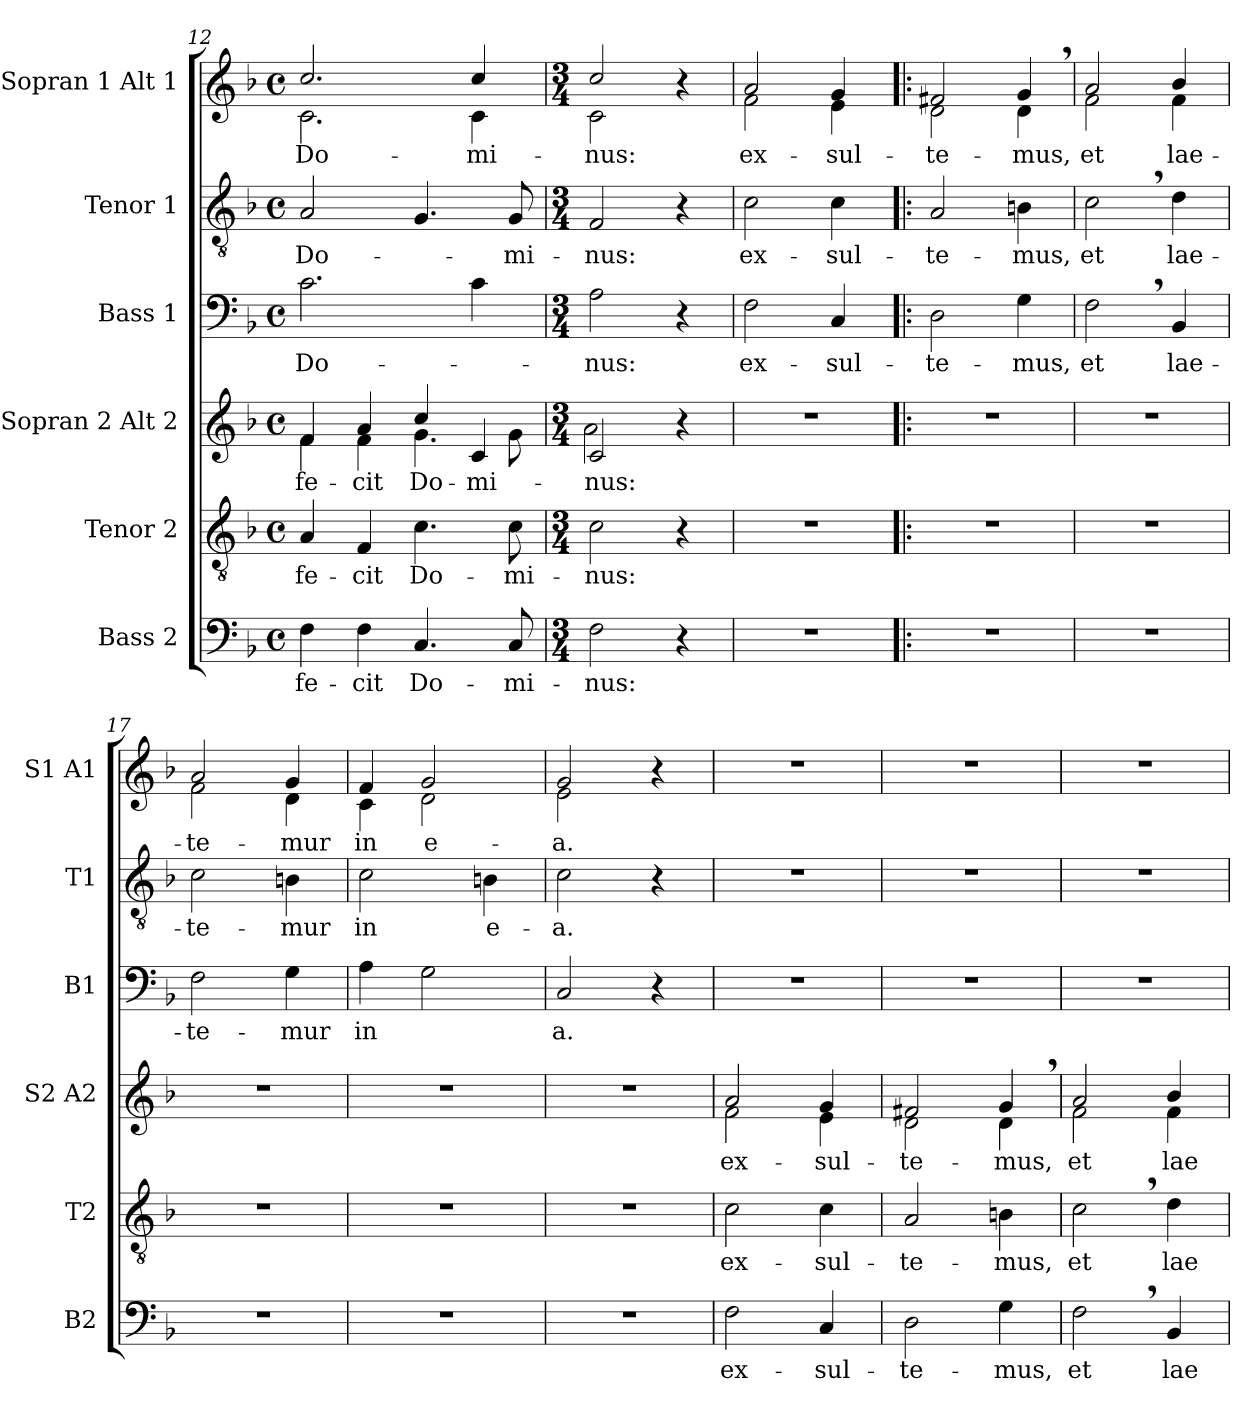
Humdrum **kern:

**kern	**text	**kern	**text	**kern	**text	**kern	**text	**kern	**text	**kern	**text
*part6	*part6	*part5	*part5	*part4	*part4	*part3	*part3	*part2	*part2	*part1	*part1
*staff6	*staff6	*staff5	*staff5	*staff4	*staff4	*staff3	*staff3	*staff2	*staff2	*staff1	*staff1
*I"Bass 2	*	*I"Tenor 2	*	*I"Sopran 2  Alt 2	*	*I"Bass 1	*	*I"Tenor 1	*	*I"Sopran 1  Alt 1	*
*I'B2	*	*I'T2	*	*I'S2  A2	*	*I'B1	*	*I'T1	*	*I'S1  A1	*
*clefF4	*	*clefGv2	*	*clefG2	*	*clefF4	*	*clefGv2	*	*clefG2	*
*k[b-]	*	*k[b-]	*	*k[b-]	*	*k[b-]	*	*k[b-]	*	*k[b-]	*
*F:	*	*F:	*	*F:	*	*F:	*	*F:	*	*F:	*
*M4/4	*	*M4/4	*	*M4/4	*	*M4/4	*	*M4/4	*	*M4/4	*
*met(c)	*	*met(c)	*	*met(c)	*	*met(c)	*	*met(c)	*	*met(c)	*
=12	=12	=12	=12	=12	=12	=12	=12	=12	=12	=12	=12
!	!LO:LY:a:cj	!	!LO:LY:b:cj	!	!LO:LY:b:cj	!	!LO:LY:a:cj	!	!LO:LY:b:cj	!	!LO:LY:b:cj
*	*	*	*	*^	*	*	*	*	*	*^	*
4F\	fe-	4A/	fe-	4f/	4f\	fe-	2.c\	Do-	2A/	Do-	2.cc/	2.c\	Do-
!	!LO:LY:a:cj	!	!LO:LY:b:cj	!	!	!LO:LY:b:cj	!	!	!	!	!	!	!
4F\	-cit	4F/	-cit	4a/	4f\	-cit	.	.	.	.	.	.	.
!	!LO:LY:a:cj	!	!LO:LY:b:cj	!	!	!LO:LY:b:cj	!	!	!	!	!	!	!
4.C/	Do-	4.c\	Do-	4cc/	4.g\	Do-	.	.	4.G/	.	.	.	.
!	!	!	!	!	!	!LO:LY:b	!	!	!	!	!	!	!LO:LY:b:cj
.	.	.	.	4c/	.	-mi-	4c\	.	.	.	4cc/	4c\	-mi-
!	!LO:LY:a:cj	!	!LO:LY:b:cj	!	!	!	!	!	!	!LO:LY:b:rj	!	!	!
8C/	-mi-	8c\	-mi-	.	8g\	.	.	.	8G/	-mi-	.	.	.
=13	=13	=13	=13	=13	=13	=13	=13	=13	=13	=13	=13	=13	=13
*M3/4	*	*M3/4	*	*M3/4	*	*	*M3/4	*	*M3/4	*	*M3/4	*	*
!	!LO:LY:a:cj	!	!LO:LY:b:cj	!	!	!LO:LY:b:cj	!	!LO:LY:a:cj	!	!LO:LY:b:cj	!	!	!LO:LY:b:cj
2F\	-nus:	2c\	-nus:	2c/	2a\	-nus:	2A\	-nus:	2F/	-nus:	2cc/	2c\	-nus:
4r	.	4r	.	4r	4ryy	.	4r	.	4r	.	4r	4ryy	.
=14	=14	=14	=14	=14	=14	=14	=14	=14	=14	=14	=14	=14	=14
!LO:N:vis=1	!	!LO:N:vis=1	!	!LO:N:vis=1	!	!	!	!LO:LY:a:cj	!	!LO:LY:b:cj	!	!	!LO:LY:b:cj
*	*	*	*	*v	*v	*	*	*	*	*	*	*	*
2.r	.	2.r	.	2.r	.	2F\	ex-	2c\	ex-	2a/	2f\	ex-
!	!	!	!	!	!	!	!LO:LY:a:cj	!	!LO:LY:b:cj	!	!	!LO:LY:b:cj
.	.	.	.	.	.	4C/	-sul-	4c\	-sul-	4g/	4e\	-sul-
!!LO:LB:g=z	!!
=15!|:	=15!|:	=15!|:	=15!|:	=15!|:	=15!|:	=15!|:	=15!|:	=15!|:	=15!|:	=15!|:	=15!|:	=15!|:
!LO:N:vis=1	!	!LO:N:vis=1	!	!LO:N:vis=1	!	!	!LO:LY:a:cj	!	!LO:LY:b:cj	!	!	!LO:LY:b:cj
2.r	.	2.r	.	2.r	.	2D\	-te-	2A/	-te-	2f#X/	2d\	-te-
!	!	!	!	!	!	!	!LO:LY:a:cj	!	!LO:LY:b:cj	!	!	!LO:LY:b:cj
.	.	.	.	.	.	4G\	-mus,	4Bn\	-mus,	4g,>/	4d\	-mus,
=16	=16	=16	=16	=16	=16	=16	=16	=16	=16	=16	=16	=16
!LO:N:vis=1	!	!LO:N:vis=1	!	!LO:N:vis=1	!	!	!LO:LY:a:cj	!	!LO:LY:b:cj	!	!	!LO:LY:b:cj
2.r	.	2.r	.	2.r	.	2F,>\	et	2c,>\	et	2a/	2f\	et
!	!	!	!	!	!	!	!LO:LY:a:cj	!	!LO:LY:b:cj	!	!	!LO:LY:b:cj
.	.	.	.	.	.	4BB-/	lae-	4d\	lae-	4b-/	4f\	lae-
=17	=17	=17	=17	=17	=17	=17	=17	=17	=17	=17	=17	=17
!LO:N:vis=1	!	!LO:N:vis=1	!	!LO:N:vis=1	!	!	!LO:LY:a:cj	!	!LO:LY:b:cj	!	!	!LO:LY:b:cj
2.r	.	2.r	.	2.r	.	2F\	-te-	2c\	-te-	2a/	2f\	-te-
!	!	!	!	!	!	!	!LO:LY:a:cj	!	!LO:LY:b:cj	!	!	!LO:LY:b:cj
.	.	.	.	.	.	4G\	-mur	4Bn\	-mur	4g/	4d\	-mur
=18	=18	=18	=18	=18	=18	=18	=18	=18	=18	=18	=18	=18
!LO:N:vis=1	!	!LO:N:vis=1	!	!LO:N:vis=1	!	!	!LO:LY:a:cj	!	!LO:LY:b:cj	!	!	!LO:LY:b:cj
2.r	.	2.r	.	2.r	.	4A\	in	2c\	in	4f/	4c\	in
!	!	!	!	!	!	!	!	!	!	!	!	!LO:LY:b:cj
.	.	.	.	.	.	2G\	.	.	.	2g/	2d\	e-
!	!	!	!	!	!	!	!	!	!LO:LY:b:rj	!	!	!
.	.	.	.	.	.	.	.	4Bn\	e-	.	.	.
=19	=19	=19	=19	=19	=19	=19	=19	=19	=19	=19	=19	=19
!LO:N:vis=1	!	!LO:N:vis=1	!	!LO:N:vis=1	!	!	!LO:LY:a:cj	!	!LO:LY:b:cj	!	!	!LO:LY:b:cj
2.r	.	2.r	.	2.r	.	2C/	a.	2c\	-a.	2g/	2e\	-a.
.	.	.	.	.	.	4r	.	4r	.	4r	4ryy	.
=20	=20	=20	=20	=20	=20	=20	=20	=20	=20	=20	=20	=20
!	!LO:LY:a:cj	!	!LO:LY:b:cj	!	!LO:LY:b:cj	!LO:N:vis=1	!	!LO:N:vis=1	!	!LO:N:vis=1	!	!
*	*	*	*	*^	*	*	*	*	*	*v	*v	*
2F\	ex-	2c\	ex-	2a/	2f\	ex-	2.r	.	2.r	.	2.r	.
!	!LO:LY:a:cj	!	!LO:LY:b:cj	!	!	!LO:LY:b:cj	!	!	!	!	!	!
4C/	-sul-	4c\	-sul-	4g/	4e\	-sul-	.	.	.	.	.	.
=21	=21	=21	=21	=21	=21	=21	=21	=21	=21	=21	=21	=21
!	!LO:LY:a:cj	!	!LO:LY:b:cj	!	!	!LO:LY:b:cj	!LO:N:vis=1	!	!LO:N:vis=1	!	!LO:N:vis=1	!
2D\	-te-	2A/	-te-	2f#X/	2d\	-te-	2.r	.	2.r	.	2.r	.
!	!LO:LY:a:cj	!	!LO:LY:b:cj	!	!	!LO:LY:b:cj	!	!	!	!	!	!
4G\	-mus,	4Bn\	-mus,	4g,>/	4d\	-mus,	.	.	.	.	.	.
=22	=22	=22	=22	=22	=22	=22	=22	=22	=22	=22	=22	=22
!	!LO:LY:a:cj	!	!LO:LY:b:cj	!	!	!LO:LY:b:cj	!LO:N:vis=1	!	!LO:N:vis=1	!	!LO:N:vis=1	!
2F,>\	et	2c,>\	et	2a/	2f\	et	2.r	.	2.r	.	2.r	.
!	!LO:LY:a:cj	!	!LO:LY:b:cj	!	!	!LO:LY:b:cj	!	!	!	!	!	!
4BB-/	lae-	4d\	lae-	4b-/	4f\	lae-	.	.	.	.	.	.
*	*	*	*	*v	*v	*	*	*	*	*	*	*
=	=	=	=	=	=	=	=	=	=	=	=
*-	*-	*-	*-	*-	*-	*-	*-	*-	*-	*-	*-
